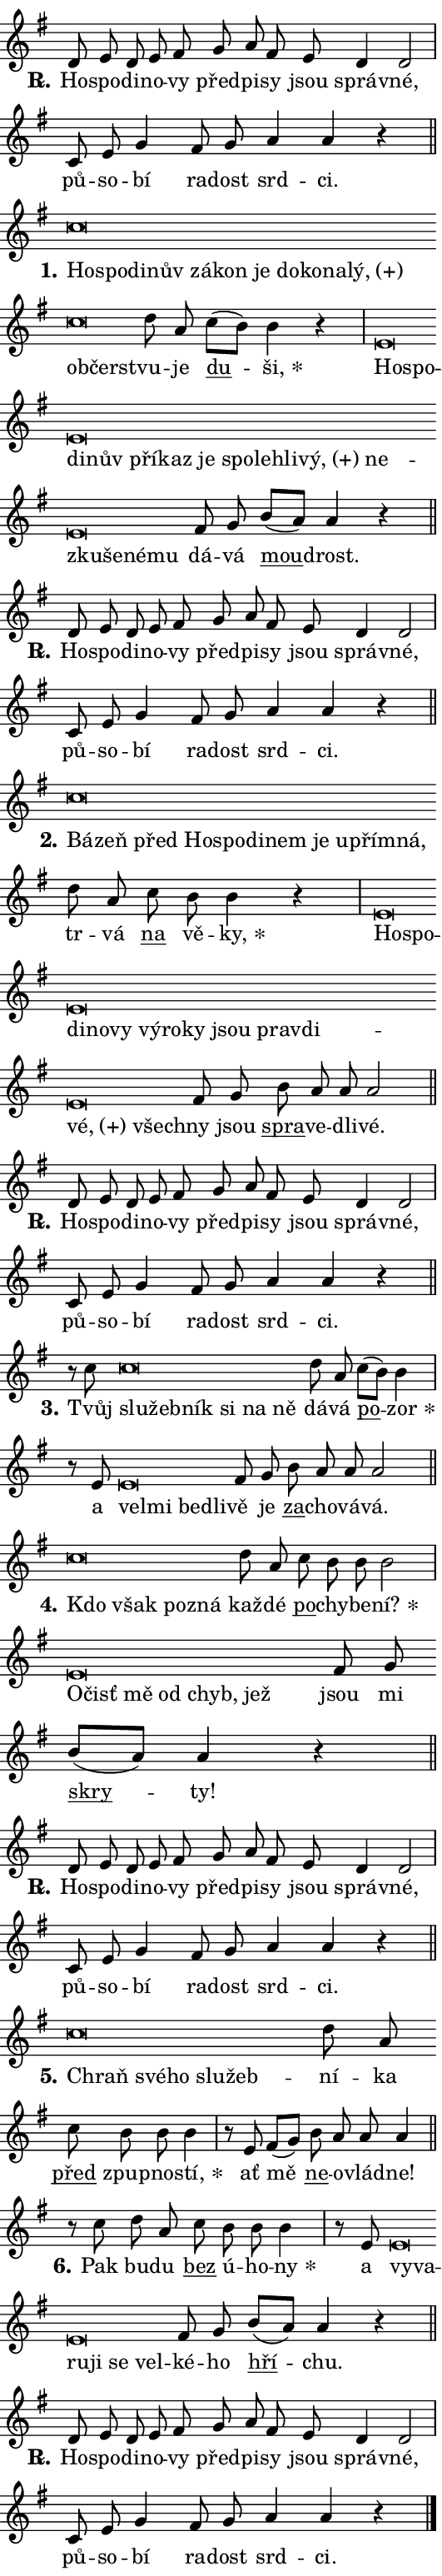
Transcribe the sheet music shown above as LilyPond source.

\version "2.24.0"
\header { tagline = "" }
\paper {
  indent = 0\cm
  top-margin = 0\cm
  right-margin = 0.13\cm % to fit lyric hyphens
  bottom-margin = 0\cm
  left-margin = 0\cm
  paper-width = 9\cm
  page-breaking = #ly:one-page-breaking
  system-system-spacing.basic-distance = #11
  score-system-spacing.basic-distance = #11
  ragged-last = ##f
}


%% Author: Thomas Morley
%% https://lists.gnu.org/archive/html/lilypond-user/2020-05/msg00002.html
#(define (line-position grob)
"Returns position of @var[grob} in current system:
   @code{'start}, if at first time-step
   @code{'end}, if at last time-step
   @code{'middle} otherwise
"
  (let* ((col (ly:item-get-column grob))
         (ln (ly:grob-object col 'left-neighbor))
         (rn (ly:grob-object col 'right-neighbor))
         (col-to-check-left (if (ly:grob? ln) ln col))
         (col-to-check-right (if (ly:grob? rn) rn col))
         (break-dir-left
           (and
             (ly:grob-property col-to-check-left 'non-musical #f)
             (ly:item-break-dir col-to-check-left)))
         (break-dir-right
           (and
             (ly:grob-property col-to-check-right 'non-musical #f)
             (ly:item-break-dir col-to-check-right))))
        (cond ((eqv? 1 break-dir-left) 'start)
              ((eqv? -1 break-dir-right) 'end)
              (else 'middle))))

#(define (tranparent-at-line-position vctor)
  (lambda (grob)
  "Relying on @code{line-position} select the relevant enry from @var{vctor}.
Used to determine transparency,"
    (case (line-position grob)
      ((end) (not (vector-ref vctor 0)))
      ((middle) (not (vector-ref vctor 1)))
      ((start) (not (vector-ref vctor 2))))))

noteHeadBreakVisibility =
#(define-music-function (break-visibility)(vector?)
"Makes @code{NoteHead}s transparent relying on @var{break-visibility}"
#{
  \override NoteHead.transparent =
    #(tranparent-at-line-position break-visibility)
#})

#(define delete-ledgers-for-transparent-note-heads
  (lambda (grob)
    "Reads whether a @code{NoteHead} is transparent.
If so this @code{NoteHead} is removed from @code{'note-heads} from
@var{grob}, which is supposed to be @code{LedgerLineSpanner}.
As a result ledgers are not printed for this @code{NoteHead}"
    (let* ((nhds-array (ly:grob-object grob 'note-heads))
           (nhds-list
             (if (ly:grob-array? nhds-array)
                 (ly:grob-array->list nhds-array)
                 '()))
           ;; Relies on the transparent-property being done before
           ;; Staff.LedgerLineSpanner.after-line-breaking is executed.
           ;; This is fragile ...
           (to-keep
             (remove
               (lambda (nhd)
                 (ly:grob-property nhd 'transparent #f))
               nhds-list)))
      ;; TODO find a better method to iterate over grob-arrays, similiar
      ;; to filter/remove etc for lists
      ;; For now rebuilt from scratch
      (set! (ly:grob-object grob 'note-heads)  '())
      (for-each
        (lambda (nhd)
          (ly:pointer-group-interface::add-grob grob 'note-heads nhd))
        to-keep))))

squashNotes = {
  \override NoteHead.X-extent = #'(-0.2 . 0.2)
  \override NoteHead.Y-extent = #'(-0.75 . 0)
  \override NoteHead.stencil =
    #(lambda (grob)
       (let ((pos (ly:grob-property grob 'staff-position)))
         (begin
           (if (< pos -7) (display "ERROR: Lower brevis then expected\n") (display ""))
           (if (<= pos -6) ly:text-interface::print ly:note-head::print))))
}
unSquashNotes = {
  \revert NoteHead.X-extent
  \revert NoteHead.Y-extent
  \revert NoteHead.stencil
}

hideNotes = \noteHeadBreakVisibility #begin-of-line-visible
unHideNotes = \noteHeadBreakVisibility #all-visible

% work-around for resetting accidentals
% https://lilypond.org/doc/v2.23/Documentation/notation/displaying-rhythms#unmetered-music
cadenzaMeasure = {
  \cadenzaOff
  \partial 1024 s1024
  \cadenzaOn
}

#(define-markup-command (accent layout props text) (markup?)
  "Underline accented syllable"
  (interpret-markup layout props
    #{\markup \override #'(offset . 4.3) \underline { #text }#}))

responsum = \markup \concat {
  "R" \hspace #-1.05 \path #0.1 #'((moveto 0 0.07) (lineto 0.9 0.8)) \hspace #0.05 "."
}

spaceSize = #0.6828661417322834 % exact space size for TeX Gyre Schola

\layout {
  \context {
    \Staff
    \remove "Time_signature_engraver"
    \override LedgerLineSpanner.after-line-breaking = #delete-ledgers-for-transparent-note-heads
  }
  \context {
    \Lyrics {
      \override LyricSpace.minimum-distance = \spaceSize
      \override LyricText.font-name = #"TeX Gyre Schola"
      \override LyricText.font-size = 1
      \override StanzaNumber.font-name = #"TeX Gyre Schola Bold"
      \override StanzaNumber.font-size = 1
    }
  }
  \context {
    \Score 
    \override NoteHead.text =
      #(lambda (grob) 
        (let ((pos (ly:grob-property grob 'staff-position)))
          #{\markup {
            \combine
              \halign #-0.55 \raise #(if (= pos -6) 0 0.5) \override #'(thickness . 2) \draw-line #'(3.2 . 0)
              \musicglyph "noteheads.sM1"
          }#}))
  }
}

% magnetic-lyrics.ily
%
%   written by
%     Jean Abou Samra <jean@abou-samra.fr>
%     Werner Lemberg <wl@gnu.org>
%
%   adapted by
%     Jiri Hon <jiri.hon@gmail.com>
%
% Version 2022-Apr-15

% https://www.mail-archive.com/lilypond-user@gnu.org/msg149350.html

#(define (Left_hyphen_pointer_engraver context)
   "Collect syllable-hyphen-syllable occurrences in lyrics and store
them in properties.  This engraver only looks to the left.  For
example, if the lyrics input is @code{foo -- bar}, it does the
following.

@itemize @bullet
@item
Set the @code{text} property of the @code{LyricHyphen} grob between
@q{foo} and @q{bar} to @code{foo}.

@item
Set the @code{left-hyphen} property of the @code{LyricText} grob with
text @q{foo} to the @code{LyricHyphen} grob between @q{foo} and
@q{bar}.
@end itemize

Use this auxiliary engraver in combination with the
@code{lyric-@/text::@/apply-@/magnetic-@/offset!} hook."
   (let ((hyphen #f)
         (text #f))
     (make-engraver
      (acknowledgers
       ((lyric-syllable-interface engraver grob source-engraver)
        (set! text grob)))
      (end-acknowledgers
       ((lyric-hyphen-interface engraver grob source-engraver)
        ;(when (not (grob::has-interface grob 'lyric-space-interface))
          (set! hyphen grob)));)
      ((stop-translation-timestep engraver)
       (when (and text hyphen)
         (ly:grob-set-object! text 'left-hyphen hyphen))
       (set! text #f)
       (set! hyphen #f)))))

#(define (lyric-text::apply-magnetic-offset! grob)
   "If the space between two syllables is less than the value in
property @code{LyricText@/.details@/.squash-threshold}, move the right
syllable to the left so that it gets concatenated with the left
syllable.

Use this function as a hook for
@code{LyricText@/.after-@/line-@/breaking} if the
@code{Left_@/hyphen_@/pointer_@/engraver} is active."
   (let ((hyphen (ly:grob-object grob 'left-hyphen #f)))
     (when hyphen
       (let ((left-text (ly:spanner-bound hyphen LEFT)))
         (when (grob::has-interface left-text 'lyric-syllable-interface)
           (let* ((common (ly:grob-common-refpoint grob left-text X))
                  (this-x-ext (ly:grob-extent grob common X))
                  (left-x-ext
                   (begin
                     ;; Trigger magnetism for left-text.
                     (ly:grob-property left-text 'after-line-breaking)
                     (ly:grob-extent left-text common X)))
                  ;; `delta` is the gap width between two syllables.
                  (delta (- (interval-start this-x-ext)
                            (interval-end left-x-ext)))
                  (details (ly:grob-property grob 'details))
                  (threshold (assoc-get 'squash-threshold details 0.2)))
             (when (< delta threshold)
               (let* (;; We have to manipulate the input text so that
                      ;; ligatures crossing syllable boundaries are not
                      ;; disabled.  For languages based on the Latin
                      ;; script this is essentially a beautification.
                      ;; However, for non-Western scripts it can be a
                      ;; necessity.
                      (lt (ly:grob-property left-text 'text))
                      (rt (ly:grob-property grob 'text))
                      (is-space (grob::has-interface hyphen 'lyric-space-interface))
                      (space (if is-space " " ""))
                      (extra-delta (if is-space spaceSize 0))
                      ;; Append new syllable.
                      (ltrt-space (if (and (string? lt) (string? rt))
                                (string-append lt space rt)
                                (make-concat-markup (list lt space rt))))
                      ;; Right-align `ltrt` to the right side.
                      (ltrt-space-markup (grob-interpret-markup
                               grob
                               (make-translate-markup
                                (cons (interval-length this-x-ext) 0)
                                (make-right-align-markup ltrt-space)))))
                 (begin
                   ;; Don't print `left-text`.
                   (ly:grob-set-property! left-text 'stencil #f)
                   ;; Set text and stencil (which holds all collected
                   ;; syllables so far) and shift it to the left.
                   (ly:grob-set-property! grob 'text ltrt-space)
                   (ly:grob-set-property! grob 'stencil ltrt-space-markup)
                   (ly:grob-translate-axis! grob (- (- delta extra-delta)) X))))))))))


#(define (lyric-hyphen::displace-bounds-first grob)
   ;; Make very sure this callback isn't triggered too early.
   (let ((left (ly:spanner-bound grob LEFT))
         (right (ly:spanner-bound grob RIGHT)))
     (ly:grob-property left 'after-line-breaking)
     (ly:grob-property right 'after-line-breaking)
     (ly:lyric-hyphen::print grob)))

squashThreshold = #0.4

\layout {
  \context {
    \Lyrics
    \consists #Left_hyphen_pointer_engraver
    \override LyricText.after-line-breaking =
      #lyric-text::apply-magnetic-offset!
    \override LyricHyphen.stencil = #lyric-hyphen::displace-bounds-first
    \override LyricText.details.squash-threshold = \squashThreshold
    \override LyricHyphen.minimum-distance = 0
    \override LyricHyphen.minimum-length = \squashThreshold
  }
}

squashText = \override LyricText.details.squash-threshold = 9999
unSquashText = \override LyricText.details.squash-threshold = \squashThreshold

leftText = \override LyricText.self-alignment-X = #LEFT
unLeftText = \revert LyricText.self-alignment-X

starOffset = #(lambda (grob) 
                (let ((x_offset (ly:self-alignment-interface::aligned-on-x-parent grob)))
                  (if (= x_offset 0) 0 (+ x_offset 1.2))))

star = #(define-music-function (syllable)(string?)
"Append star separator at the end of a syllable"
#{
  \once \override LyricText.X-offset = #starOffset
  \lyricmode { \markup {
    #syllable
    \override #'((font-name . "TeX Gyre Schola Bold")) \hspace #0.2 \lower #0.65 \larger "*"
  } }
#})

starAccent = #(define-music-function (syllable)(string?)
"Append star separator at the end of a syllable and make accent"
#{
  \once \override LyricText.X-offset = #starOffset
  \lyricmode { \markup {
    \accent #syllable
    \override #'((font-name . "TeX Gyre Schola Bold")) \hspace #0.2 \lower #0.65 \larger "*"
  } }
#})

breath = #(define-music-function (syllable)(string?)
"Append breathing indicator at the end of a syllable"
#{
  \lyricmode { \markup { #syllable "+" } }
#})

optionalBreath = #(define-music-function (syllable)(string?)
"Append optional breathing indicator at the end of a syllable"
#{
  \lyricmode { \markup { #syllable "(+)" } }
#})


\score {
    <<
        \new Voice = "melody" { \cadenzaOn \key g \major \relative { d'8 e d e fis \bar "" g a fis e \bar "" d4 d2 \cadenzaMeasure \bar "|" c8 e g4 \bar "" fis8 g a4 a r \cadenzaMeasure \bar "||" \break } }
        \new Lyrics \lyricsto "melody" { \lyricmode { \set stanza = \responsum
Ho -- spo -- di -- no -- vy před -- pi -- sy jsou správ -- né, pů -- so -- bí ra -- dost srd -- ci. } }
    >>
    \layout {}
}

\score {
    <<
        \new Voice = "melody" { \cadenzaOn \key g \major \relative { \squashNotes c''\breve*1/16 \hideNotes \breve*1/16 \bar "" \breve*1/16 \bar "" \breve*1/16 \bar "" \breve*1/16 \bar "" \breve*1/16 \bar "" \breve*1/16 \bar "" \breve*1/16 \bar "" \breve*1/16 \bar "" \breve*1/16 \bar "" \breve*1/16 \bar "" \breve*1/16 \breve*1/16 \bar "" \unHideNotes \unSquashNotes d8 a \bar "" c[( b)] b4 r \cadenzaMeasure \bar "|" \squashNotes e,\breve*1/16 \hideNotes \breve*1/16 \bar "" \breve*1/16 \bar "" \breve*1/16 \bar "" \breve*1/16 \bar "" \breve*1/16 \bar "" \breve*1/16 \bar "" \breve*1/16 \bar "" \breve*1/16 \bar "" \breve*1/16 \bar "" \breve*1/16 \bar "" \breve*1/16 \bar "" \breve*1/16 \bar "" \breve*1/16 \bar "" \breve*1/16 \breve*1/16 \bar "" \unHideNotes \unSquashNotes fis8 g \bar "" b[( a)] a4 r \cadenzaMeasure \bar "||" \break } }
        \new Lyrics \lyricsto "melody" { \lyricmode { \set stanza = "1."
\leftText Ho -- \squashText spo -- di -- nův zá -- kon je do -- ko -- na -- \optionalBreath lý, ob -- čerst -- \unLeftText \unSquashText vu -- je \markup \accent du -- \star ši, \leftText Ho -- \squashText spo -- di -- nův pří -- kaz je spo -- leh -- li -- \optionalBreath vý, ne -- zku -- še -- né -- mu \unLeftText \unSquashText dá -- vá \markup \accent mou -- drost. } }
    >>
    \layout {}
}

\score {
    <<
        \new Voice = "melody" { \cadenzaOn \key g \major \relative { d'8 e d e fis \bar "" g a fis e \bar "" d4 d2 \cadenzaMeasure \bar "|" c8 e g4 \bar "" fis8 g a4 a r \cadenzaMeasure \bar "||" \break } }
        \new Lyrics \lyricsto "melody" { \lyricmode { \set stanza = \responsum
Ho -- spo -- di -- no -- vy před -- pi -- sy jsou správ -- né, pů -- so -- bí ra -- dost srd -- ci. } }
    >>
    \layout {}
}

\score {
    <<
        \new Voice = "melody" { \cadenzaOn \key g \major \relative { \squashNotes c''\breve*1/16 \hideNotes \breve*1/16 \bar "" \breve*1/16 \bar "" \breve*1/16 \bar "" \breve*1/16 \bar "" \breve*1/16 \bar "" \breve*1/16 \bar "" \breve*1/16 \bar "" \breve*1/16 \bar "" \breve*1/16 \breve*1/16 \bar "" \unHideNotes \unSquashNotes d8 a \bar "" c b b4 r \cadenzaMeasure \bar "|" \squashNotes e,\breve*1/16 \hideNotes \breve*1/16 \bar "" \breve*1/16 \bar "" \breve*1/16 \bar "" \breve*1/16 \bar "" \breve*1/16 \bar "" \breve*1/16 \bar "" \breve*1/16 \bar "" \breve*1/16 \bar "" \breve*1/16 \bar "" \breve*1/16 \bar "" \breve*1/16 \breve*1/16 \bar "" \unHideNotes \unSquashNotes fis8 g \bar "" b a a a2 \cadenzaMeasure \bar "||" \break } }
        \new Lyrics \lyricsto "melody" { \lyricmode { \set stanza = "2."
\leftText Bá -- \squashText zeň před Ho -- spo -- di -- nem je u -- přím -- ná, \unLeftText \unSquashText tr -- vá \markup \accent na vě -- \star ky, \leftText Ho -- \squashText spo -- di -- no -- vy vý -- ro -- ky jsou prav -- di -- \optionalBreath vé, všech -- \unLeftText \unSquashText ny jsou \markup \accent spra -- ve -- dli -- vé. } }
    >>
    \layout {}
}

\score {
    <<
        \new Voice = "melody" { \cadenzaOn \key g \major \relative { d'8 e d e fis \bar "" g a fis e \bar "" d4 d2 \cadenzaMeasure \bar "|" c8 e g4 \bar "" fis8 g a4 a r \cadenzaMeasure \bar "||" \break } }
        \new Lyrics \lyricsto "melody" { \lyricmode { \set stanza = \responsum
Ho -- spo -- di -- no -- vy před -- pi -- sy jsou správ -- né, pů -- so -- bí ra -- dost srd -- ci. } }
    >>
    \layout {}
}

\score {
    <<
        \new Voice = "melody" { \cadenzaOn \key g \major \relative { r8 c''8 \squashNotes c\breve*1/16 \hideNotes \breve*1/16 \bar "" \breve*1/16 \bar "" \breve*1/16 \bar "" \breve*1/16 \breve*1/16 \bar "" \unHideNotes \unSquashNotes d8 a \bar "" c[( b)] b4 \cadenzaMeasure \bar "|" r8 e,8 \squashNotes e\breve*1/16 \hideNotes \breve*1/16 \bar "" \breve*1/16 \breve*1/16 \bar "" \unHideNotes \unSquashNotes fis8 g \bar "" b a a a2 \cadenzaMeasure \bar "||" \break } }
        \new Lyrics \lyricsto "melody" { \lyricmode { \set stanza = "3."
Tvůj \leftText slu -- \squashText žeb -- ník si na ně \unLeftText \unSquashText dá -- vá \markup \accent po -- \star zor a \leftText vel -- \squashText mi be -- dli -- \unLeftText \unSquashText vě je \markup \accent za -- cho -- vá -- vá. } }
    >>
    \layout {}
}

\score {
    <<
        \new Voice = "melody" { \cadenzaOn \key g \major \relative { \squashNotes c''\breve*1/16 \hideNotes \breve*1/16 \bar "" \breve*1/16 \breve*1/16 \bar "" \unHideNotes \unSquashNotes d8 a \bar "" c b b b2 \cadenzaMeasure \bar "|" \squashNotes e,\breve*1/16 \hideNotes \breve*1/16 \bar "" \breve*1/16 \bar "" \breve*1/16 \bar "" \breve*1/16 \breve*1/16 \bar "" \unHideNotes \unSquashNotes fis8 g \bar "" b[( a)] a4 r \cadenzaMeasure \bar "||" \break } }
        \new Lyrics \lyricsto "melody" { \lyricmode { \set stanza = "4."
\leftText Kdo \squashText však po -- zná \unLeftText \unSquashText kaž -- dé \markup \accent po -- chy -- be -- \star ní? \leftText O -- \squashText čisť mě od chyb, jež \unLeftText \unSquashText jsou mi \markup \accent skry -- ty! } }
    >>
    \layout {}
}

\score {
    <<
        \new Voice = "melody" { \cadenzaOn \key g \major \relative { d'8 e d e fis \bar "" g a fis e \bar "" d4 d2 \cadenzaMeasure \bar "|" c8 e g4 \bar "" fis8 g a4 a r \cadenzaMeasure \bar "||" \break } }
        \new Lyrics \lyricsto "melody" { \lyricmode { \set stanza = \responsum
Ho -- spo -- di -- no -- vy před -- pi -- sy jsou správ -- né, pů -- so -- bí ra -- dost srd -- ci. } }
    >>
    \layout {}
}

\score {
    <<
        \new Voice = "melody" { \cadenzaOn \key g \major \relative { \squashNotes c''\breve*1/16 \hideNotes \breve*1/16 \bar "" \breve*1/16 \bar "" \breve*1/16 \breve*1/16 \bar "" \unHideNotes \unSquashNotes d8 a \bar "" c b b b4 \cadenzaMeasure \bar "|" r8 e,8 fis[( g)] \bar "" b a a a4 \cadenzaMeasure \bar "||" \break } }
        \new Lyrics \lyricsto "melody" { \lyricmode { \set stanza = "5."
\leftText Chraň \squashText své -- ho slu -- žeb -- \unLeftText \unSquashText ní -- ka \markup \accent před zpup -- no -- \star stí, ať mě \markup \accent ne -- o -- vlád -- ne! } }
    >>
    \layout {}
}

\score {
    <<
        \new Voice = "melody" { \cadenzaOn \key g \major \relative { r8 c''8 d8 a \bar "" c b b b4 \cadenzaMeasure \bar "|" r8 e,8 \squashNotes e\breve*1/16 \hideNotes \breve*1/16 \bar "" \breve*1/16 \bar "" \breve*1/16 \bar "" \breve*1/16 \breve*1/16 \bar "" \unHideNotes \unSquashNotes fis8 g \bar "" b[( a)] a4 r \cadenzaMeasure \bar "||" \break } }
        \new Lyrics \lyricsto "melody" { \lyricmode { \set stanza = "6."
Pak bu -- du \markup \accent bez ú -- ho -- \star ny a \leftText vy -- \squashText va -- ru -- ji se vel -- \unLeftText \unSquashText ké -- ho \markup \accent hří -- chu. } }
    >>
    \layout {}
}

\score {
    <<
        \new Voice = "melody" { \cadenzaOn \key g \major \relative { d'8 e d e fis \bar "" g a fis e \bar "" d4 d2 \cadenzaMeasure \bar "|" c8 e g4 \bar "" fis8 g a4 a r \cadenzaMeasure \bar "||" \break } \bar "|." }
        \new Lyrics \lyricsto "melody" { \lyricmode { \set stanza = \responsum
Ho -- spo -- di -- no -- vy před -- pi -- sy jsou správ -- né, pů -- so -- bí ra -- dost srd -- ci. } }
    >>
    \layout {}
}
